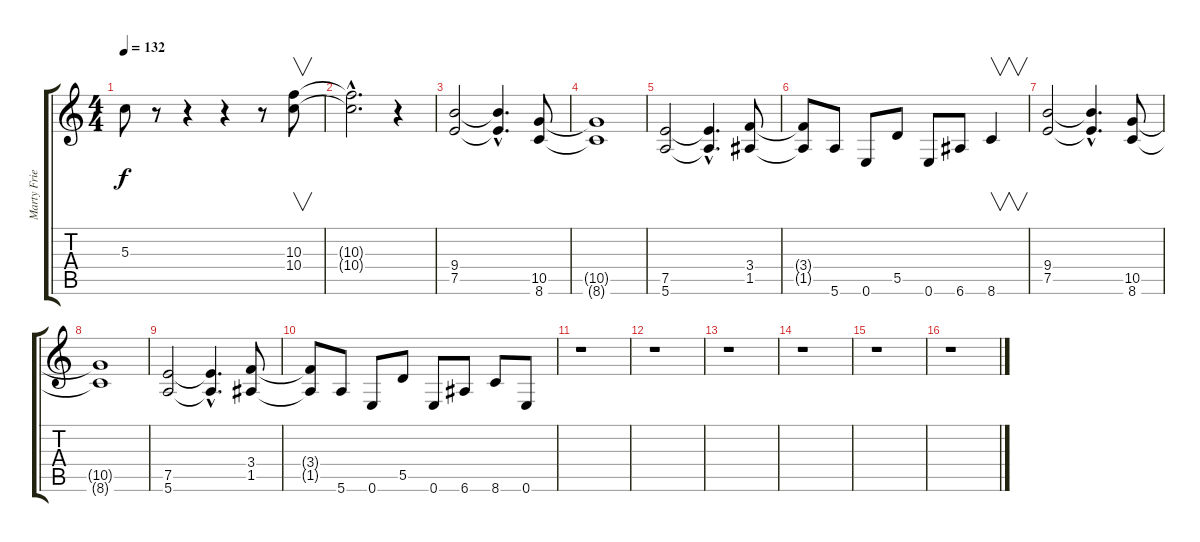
\track ("Marty Friedman (Disto Gtr)" "Marty Frie") {instrument distortionguitar}
\staff {score tabs}
\tuning (E4 B3 G3 D3 A2 E2) {hide}
\ts (4 4)
\tempo 132
\clef g2
\ks c
5.3{t}.8{dy f} r.8 r.4 r.4 r.8 (10.3 10.4).8{v} |
(10.3{hac t} 10.4{hac t}).2{d} r.4 |
(9.4 7.5).2 (9.4{hac t} 7.5{hac t}).4{d} (10.5 8.6).8 |
(10.5{t} 8.6{t}).1 |
(7.5 5.6).2 (7.5{hac t} 5.6{hac t}).4{d} (3.4 1.5).8 |
(3.4{t} 1.5{t}).8 5.6.8 0.6.8 5.5.8 0.6.8 6.6.8 8.6.4{v} |
(9.4 7.5).2 (9.4{hac t} 7.5{hac t}).4{d} (10.5 8.6).8 |
(10.5{t} 8.6{t}).1 |
(7.5 5.6).2 (7.5{hac t} 5.6{hac t}).4{d} (3.4 1.5).8 |
(3.4{t} 1.5{t}).8 5.6.8 0.6.8 5.5.8 0.6.8 6.6.8 8.6.8 0.6.8 |
r.1 |
r.1 |
r.1 |
r.1 |
r.1 |
r.1
